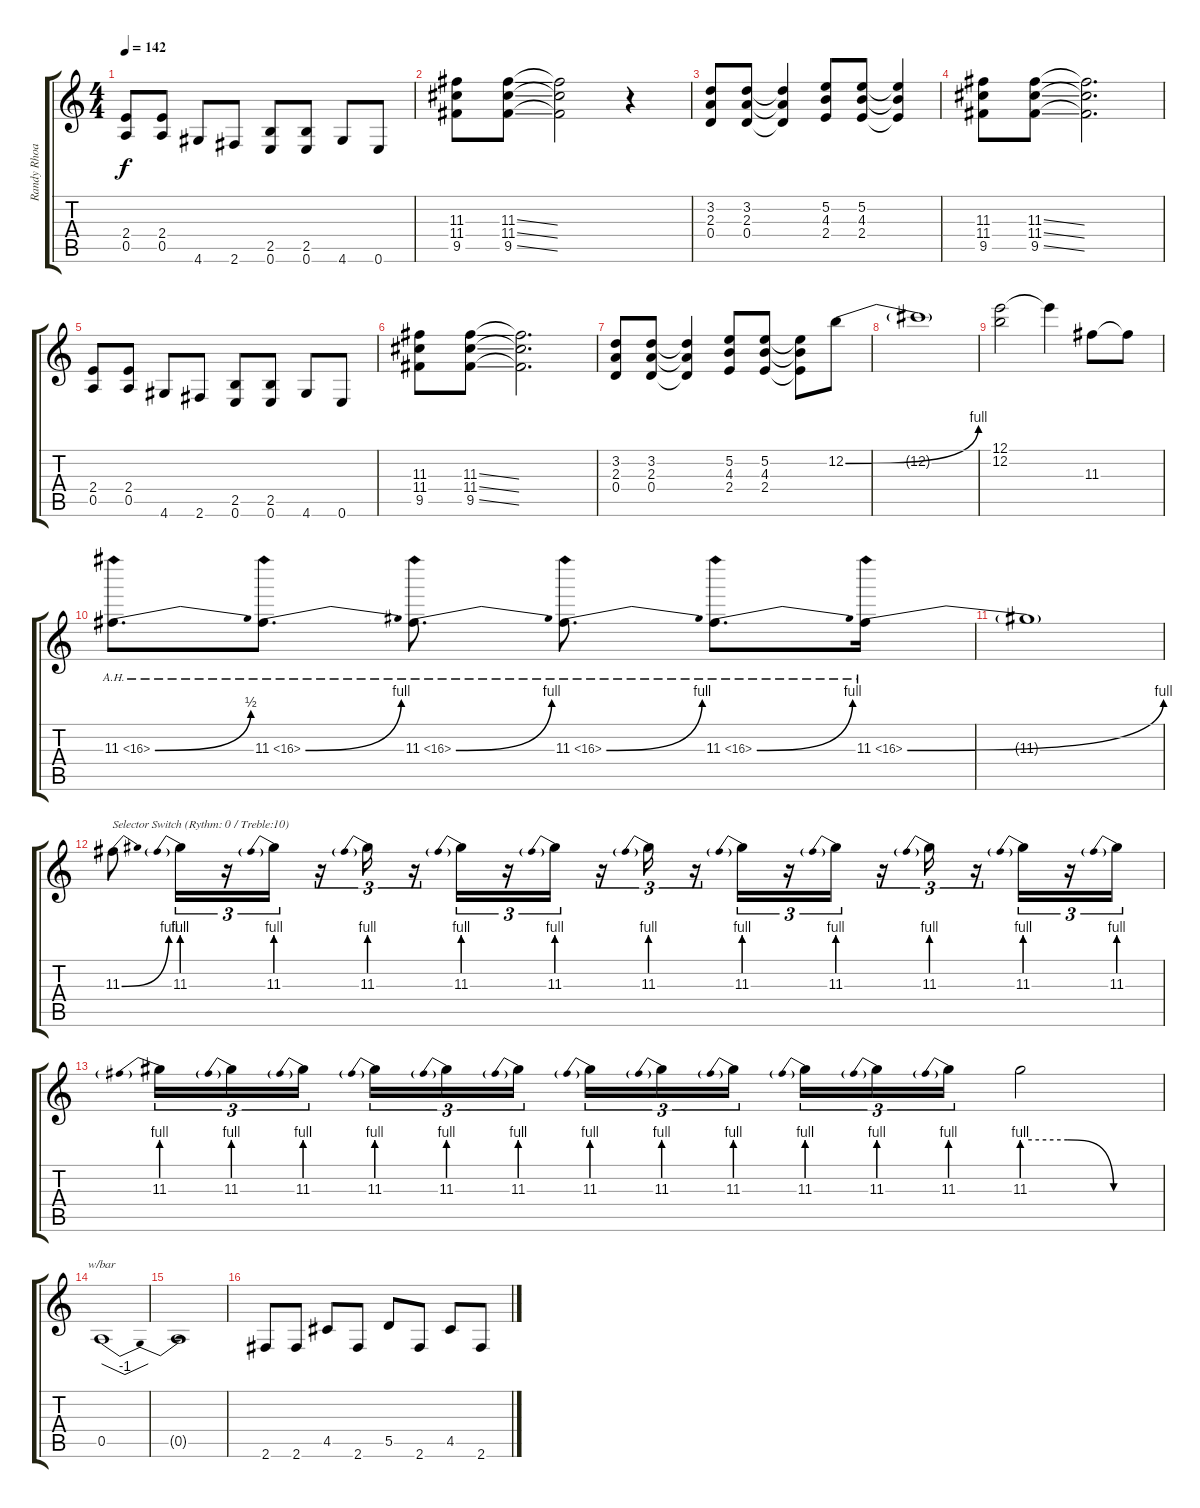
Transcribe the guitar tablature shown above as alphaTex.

\track ("Randy Rhoads" "Randy Rhoa") {instrument distortionguitar}
\staff {score tabs}
\tuning (E4 B3 G3 D3 A2 E2) {hide}
\ts (4 4)
\tempo 142
\clef g2
\ks c
(2.4 0.5).8{dy f} (2.4 0.5).8 4.6.8 2.6.8 (2.5 0.6).8 (2.5 0.6).8 4.6.8 0.6.8 |
(11.3 11.4 9.5).8 (11.3{ss} 11.4{ss} 9.5{ss}).8 (11.3{t} 11.4{t} 9.5{t}).2 r.4 |
(3.2 2.3 0.4).8 (3.2 2.3 0.4).8 (3.2{t} 2.3{t} 0.4{t}).4 (5.2 4.3 2.4).8 (5.2 4.3 2.4).8 (5.2{t} 4.3{t} 2.4{t}).4 |
(11.3 11.4 9.5).8 (11.3{ss} 11.4{ss} 9.5{ss}).8 (11.3{t} 11.4{t} 9.5{t}).2{d} |
(2.4 0.5).8 (2.4 0.5).8 4.6.8 2.6.8 (2.5 0.6).8 (2.5 0.6).8 4.6.8 0.6.8 |
(11.3 11.4 9.5).8 (11.3{ss} 11.4{ss} 9.5{ss}).8 (11.3{t} 11.4{t} 9.5{t}).2{d} |
(3.2 2.3 0.4).8 (3.2 2.3 0.4).8 (3.2{t} 2.3{t} 0.4{t}).4 (5.2 4.3 2.4).8 (5.2 4.3 2.4).8 (5.2{t} 4.3{t} 2.4{t}).8 12.2{be (bend 0 0 60 4)}.8 |
12.2{t}.1 |
(12.1 12.2).2 12.1{t}.4 11.3.8 11.3{t}.8 |
11.3{be (bend 0 0 60 2) ah 5}.8{d} 11.3{be (bend 0 0 60 4) ah 5}.8{d} 11.3{be (bend 0 0 60 4) ah 5}.8{d} 11.3{be (bend 0 0 60 4) ah 5}.8{d} 11.3{be (bend 0 0 60 4) ah 5}.8{d} 11.3{be (bend 0 0 60 4) ah 5}.16 |
11.3{t}.1 |
11.3{be (bend 0 0 60 4)}.8{txt "Selector Switch (Rythm: 0 / Treble:10)"} 11.3{be (prebend 0 4 60 4)}.16{tu (3 2)} r.16{tu (3 2)} 11.3{be (prebend 0 4 60 4)}.16{tu (3 2)} r.16{tu (3 2)} 11.3{be (prebend 0 4 60 4)}.16{tu (3 2)} r.16{tu (3 2)} 11.3{be (prebend 0 4 60 4)}.16{tu (3 2)} r.16{tu (3 2)} 11.3{be (prebend 0 4 60 4)}.16{tu (3 2)} r.16{tu (3 2)} 11.3{be (prebend 0 4 60 4)}.16{tu (3 2)} r.16{tu (3 2)} 11.3{be (prebend 0 4 60 4)}.16{tu (3 2)} r.16{tu (3 2)} 11.3{be (prebend 0 4 60 4)}.16{tu (3 2)} r.16{tu (3 2)} 11.3{be (prebend 0 4 60 4)}.16{tu (3 2)} r.16{tu (3 2)} 11.3{be (prebend 0 4 60 4)}.16{tu (3 2)} r.16{tu (3 2)} 11.3{be (prebend 0 4 60 4)}.16{tu (3 2)} |
11.3{be (prebend 0 4 60 4)}.16{tu (3 2)} 11.3{be (prebend 0 4 60 4)}.16{tu (3 2)} 11.3{be (prebend 0 4 60 4)}.16{tu (3 2)} 11.3{be (prebend 0 4 60 4)}.16{tu (3 2)} 11.3{be (prebend 0 4 60 4)}.16{tu (3 2)} 11.3{be (prebend 0 4 60 4)}.16{tu (3 2)} 11.3{be (prebend 0 4 60 4)}.16{tu (3 2)} 11.3{be (prebend 0 4 60 4)}.16{tu (3 2)} 11.3{be (prebend 0 4 60 4)}.16{tu (3 2)} 11.3{be (prebend 0 4 60 4)}.16{tu (3 2)} 11.3{be (prebend 0 4 60 4)}.16{tu (3 2)} 11.3{be (prebend 0 4 60 4)}.16{tu (3 2)} 11.3{be (custom 0 4 20 4 40 0 60 0)}.2 |
0.5.1{tbe (dip default 0 0 30 -4 60 0)} |
0.5{t}.1 |
2.6.8 2.6.8 4.5.8 2.6.8 5.5.8 2.6.8 4.5.8 2.6.8
